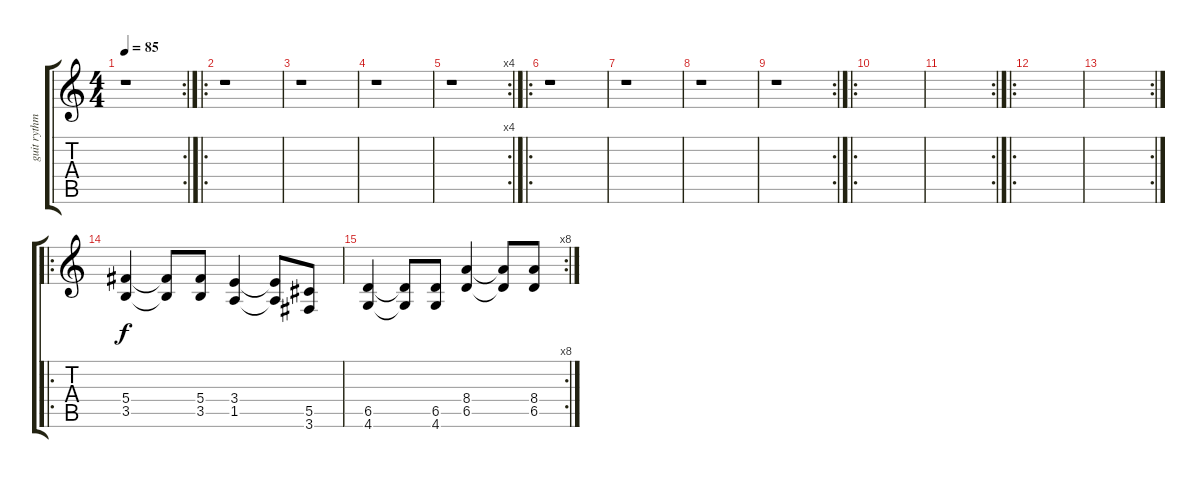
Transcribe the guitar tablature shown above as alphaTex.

\track ("guit rythm" "guit rythm") {instrument distortionguitar}
\staff {score tabs}
\tuning (Eb4 Bb3 Gb3 Db3 Ab2 Eb2) {hide}
\rc 2
\ts (4 4)
\tempo 85
\clef g2
\ks c
r.1{dy f} |
\ro
r.1 |
r.1 |
r.1 |
\rc 4
r.1 |
\ro
r.1 |
r.1 |
r.1 |
\rc 2
r.1 |
\ro
|
\rc 2
|
\ro
|
\rc 2
|
\ro
(5.4 3.5).4 (5.4{t} 3.5{t}).8 (5.4 3.5).8 (3.4 1.5).4 (3.4{t} 1.5{t}).8 (5.5 3.6).8 |
\rc 8
(6.5 4.6).4 (6.5{t} 4.6{t}).8 (6.5 4.6).8 (8.4 6.5).4 (8.4{t} 6.5{t}).8 (8.4 6.5).8
